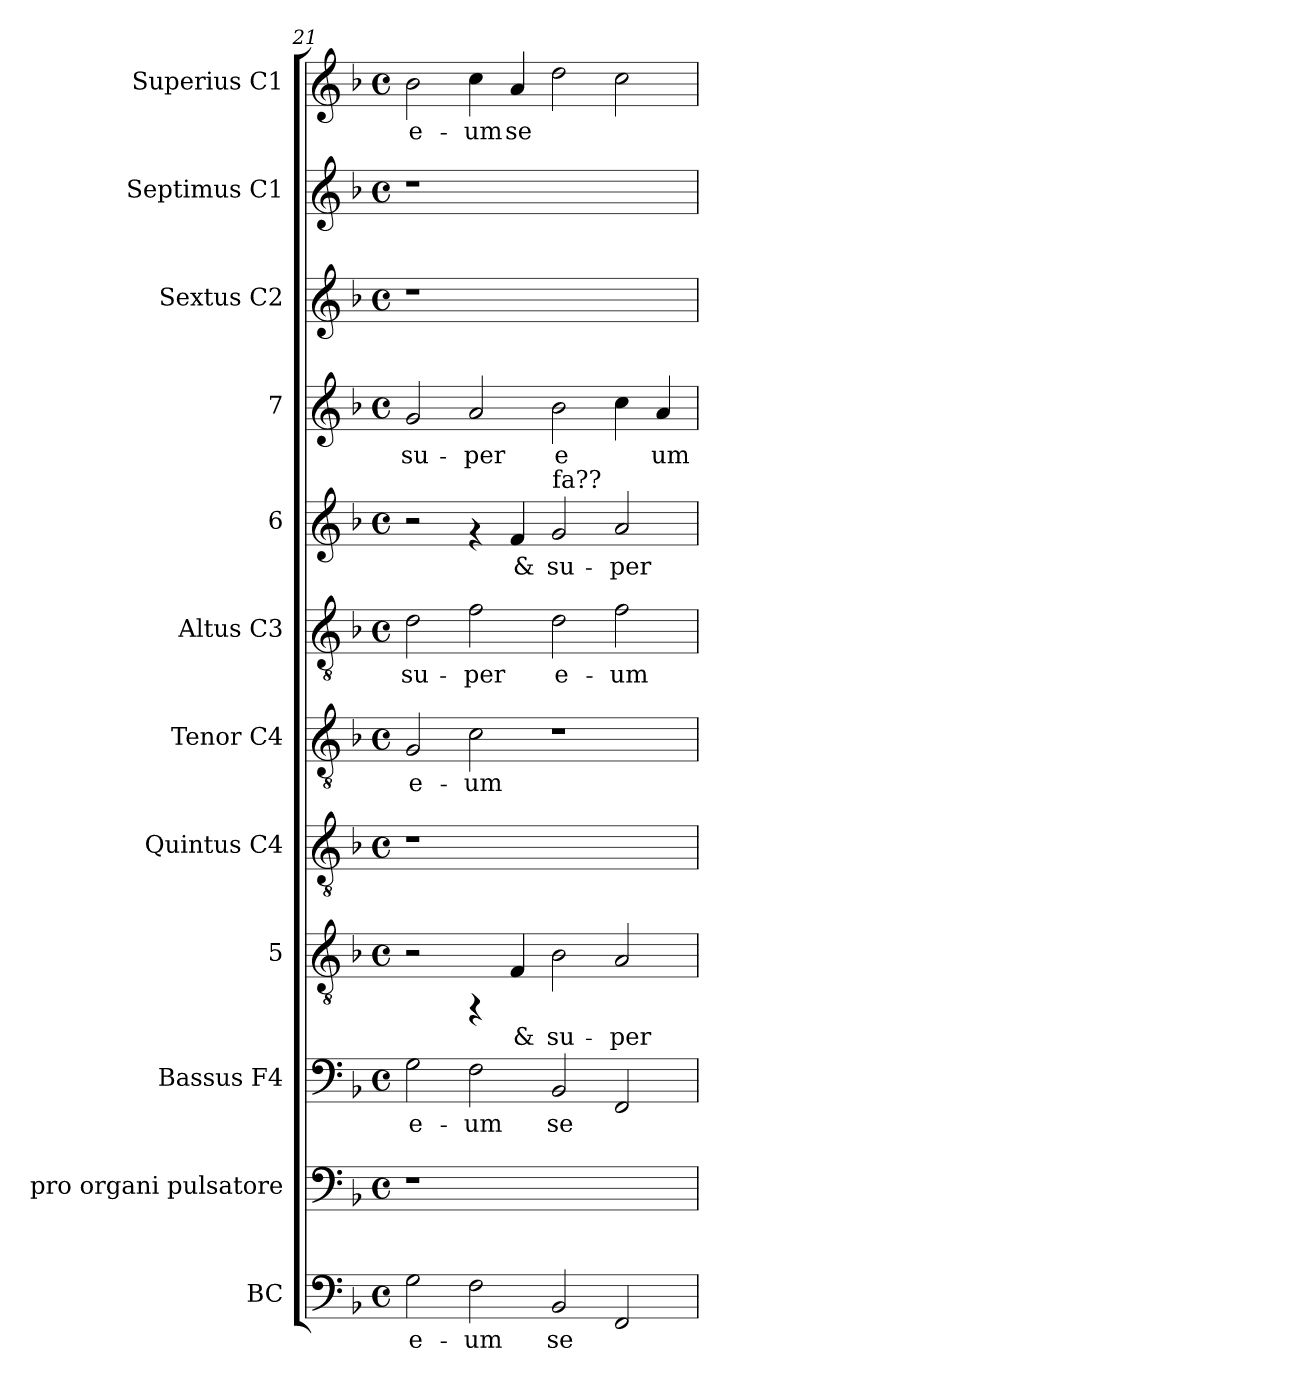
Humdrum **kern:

**kern	**text	**kern	**kern	**text	**kern	**text	**kern	**kern	**text	**kern	**text	**kern	**text	**kern	**text	**kern	**kern	**kern	**text
*part12	*part12	*part11	*part10	*part10	*part9	*part9	*part8	*part7	*part7	*part6	*part6	*part5	*part5	*part4	*part4	*part3	*part2	*part1	*part1
*staff12	*staff12	*staff11	*staff10	*staff10	*staff9	*staff9	*staff8	*staff7	*staff7	*staff6	*staff6	*staff5	*staff5	*staff4	*staff4	*staff3	*staff2	*staff1	*staff1
*I"BC	*	*I"pro organi  pulsatore	*I"Bassus  F4	*	*I"5	*	*I"Quintus  C4	*I"Tenor  C4	*	*I"Altus  C3	*	*I"6	*	*I"7	*	*I"Sextus  C2	*I"Septimus  C1	*I"Superius  C1	*
*I'BC	*	*	*I'B	*	*	*	*	*I'T	*	*I'A	*	*	*	*	*	*	*	*I'S	*
!!LO:PB:g=z
*clefF4	*	*clefF4	*clefF4	*	*clefGv2	*	*clefGv2	*clefGv2	*	*clefGv2	*	*clefG2	*	*clefG2	*	*clefG2	*clefG2	*clefG2	*
*k[b-]	*	*k[b-]	*k[b-]	*	*k[b-]	*	*k[b-]	*k[b-]	*	*k[b-]	*	*k[b-]	*	*k[b-]	*	*k[b-]	*k[b-]	*k[b-]	*
*F:	*	*F:	*F:	*	*F:	*	*F:	*F:	*	*F:	*	*F:	*	*F:	*	*F:	*F:	*F:	*
*M4/4	*	*M4/4	*M4/4	*	*M4/4	*	*M4/4	*M4/4	*	*M4/4	*	*M4/4	*	*M4/4	*	*M4/4	*M4/4	*M4/4	*
*met(c)	*	*met(c)	*met(c)	*	*met(c)	*	*met(c)	*met(c)	*	*met(c)	*	*met(c)	*	*met(c)	*	*met(c)	*met(c)	*met(c)	*
=21	=21	=21	=21	=21	=21	=21	=21	=21	=21	=21	=21	=21	=21	=21	=21	=21	=21	=21	=21
!	!LO:LY:a:cj	!	!	!LO:LY:b:cj	!	!	!	!	!LO:LY:b:cj	!	!LO:LY:b:cj	!	!	!	!LO:LY:b:cj	!	!	!	!LO:LY:b:cj
2G\	e-	1r	2G\	e-	2r	.	1r	2G/	e-	2d\	su-	2r	.	2g/	su-	1r	1r	2b-\	e-
!	!LO:LY:a:cj	!	!	!LO:LY:b:cj	!	!	!	!	!LO:LY:b:cj	!	!LO:LY:b:cj	!	!	!	!LO:LY:b:cj	!	!	!	!LO:LY:b:cj
2F\	-um	.	2F\	-um	4rFF	.	.	2c\	-um	2f\	-per	4rf	.	2a/	-per	.	.	4cc\	-um
!	!	!	!	!	!	!LO:LY:b:cj	!	!	!	!	!	!	!LO:LY:b:cj	!	!	!	!	!	!LO:LY:b:cj
.	.	.	.	.	4F/	&	.	.	.	.	.	4f/	&	.	.	.	.	4a/	se-
!	!	!	!	!	!	!	!	!	!	!	!	!LO:TX:a:t=fa??	!	!	!	!	!	!	!
!	!LO:LY:a:cj	!	!	!LO:LY:b:cj	!	!LO:LY:b:cj	!	!	!	!	!LO:LY:b:cj	!	!LO:LY:b:cj	!	!LO:LY:b:cj	!	!	!	!LO:LY:b:cj
2BB-/	se-	1ryy	2BB-/	se-	2B-\	su-	1ryy	1r	.	2d\	e-	2g/	su-	2b-\	e-	1ryy	1ryy	2dd\	--
!	!LO:LY:a:cj	!	!	!LO:LY:b:cj	!	!LO:LY:b:cj	!	!	!	!	!LO:LY:b:cj	!	!LO:LY:b:cj	!	!LO:LY:b:cj	!	!	!	!LO:LY:b:cj
2FF/	--	.	2FF/	--	2A/	-per	.	.	.	2f\	-um	2a/	-per	4cc\	--	.	.	2cc\	--
!	!	!	!	!	!	!	!	!	!	!	!	!	!	!	!LO:LY:b:cj	!	!	!	!
.	.	.	.	.	.	.	.	.	.	.	.	.	.	4a/	-um	.	.	.	.
=	=	=	=	=	=	=	=	=	=	=	=	=	=	=	=	=	=	=	=
*-	*-	*-	*-	*-	*-	*-	*-	*-	*-	*-	*-	*-	*-	*-	*-	*-	*-	*-	*-
